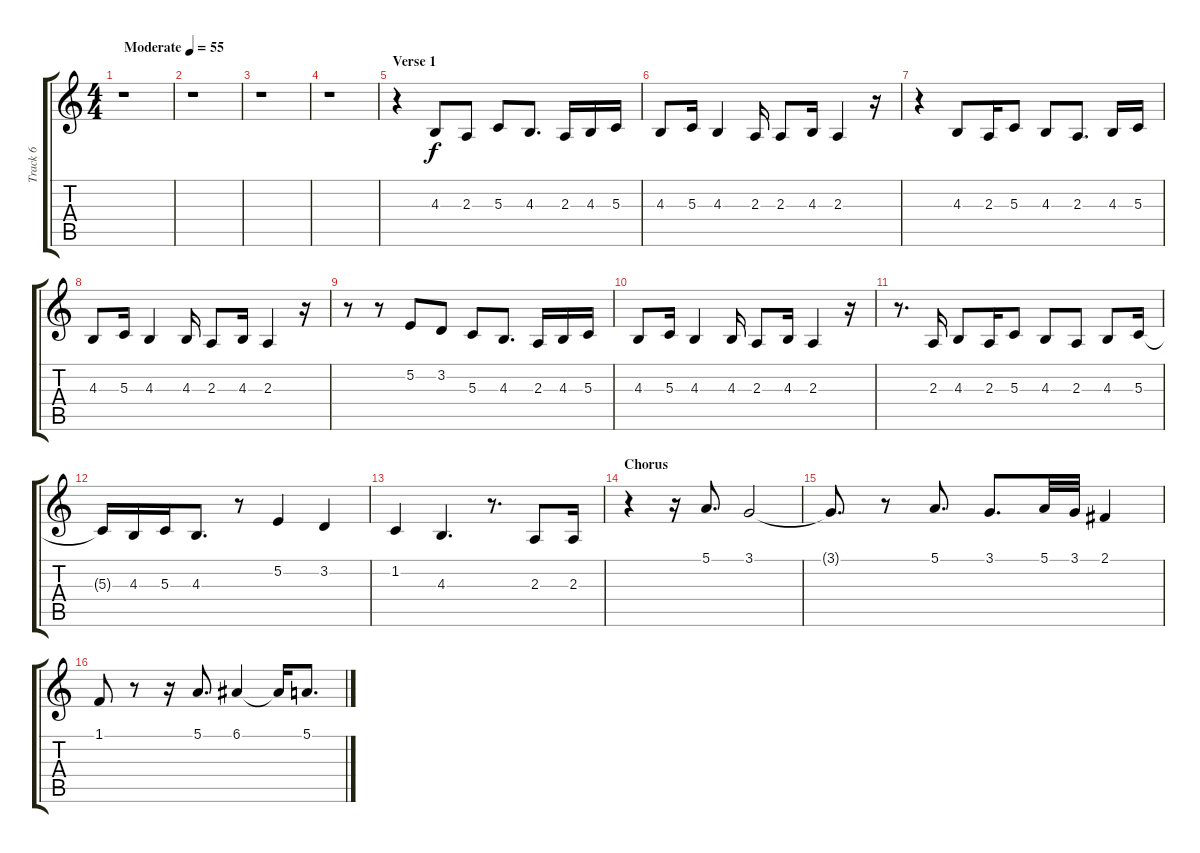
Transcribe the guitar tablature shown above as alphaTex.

\track ("Track 6" "Track 6") {instrument altosax}
\staff {score tabs}
\tuning (E4 B3 G3 D3 A2 E2) {hide}
\ts (4 4)
\tempo (55 "Moderate")
\clef g2
\ks c
r.1{dy f instrument altosax} |
r.1 |
r.1 |
r.1 |
\section ("" "Verse 1")
r.4 4.3.8 2.3.8 5.3.8 4.3.8{d} 2.3.16 4.3.16 5.3.16 |
4.3.8 5.3.16 4.3.4 2.3.16 2.3.8 4.3.16 2.3.4 r.16 |
r.4 4.3.8 2.3.16 5.3.8 4.3.8 2.3.8{d} 4.3.16 5.3.16 |
4.3.8 5.3.16 4.3.4 4.3.16 2.3.8 4.3.16 2.3.4 r.16 |
r.8 r.8 5.2.8 3.2.8 5.3.8 4.3.8{d} 2.3.16 4.3.16 5.3.16 |
4.3.8 5.3.16 4.3.4 4.3.16 2.3.8 4.3.16 2.3.4 r.16 |
r.8{d} 2.3.16 4.3.8 2.3.16 5.3.8 4.3.8 2.3.8 4.3.8 5.3.16 |
5.3{t}.16 4.3.16 5.3.16 4.3.8{d} r.8 5.2.4 3.2.4 |
1.2.4 4.3.4{d} r.8{d} 2.3.8 2.3.16 |
\section ("" "Chorus")
r.4 r.16 5.1.8{d} 3.1.2 |
3.1{t}.8{d} r.8 5.1.8{d} 3.1.8{d} 5.1.32 3.1.32 2.1.4 |
1.1.8 r.8 r.16 5.1.8{d} 6.1.4 6.1{t}.16 5.1.8{d}
